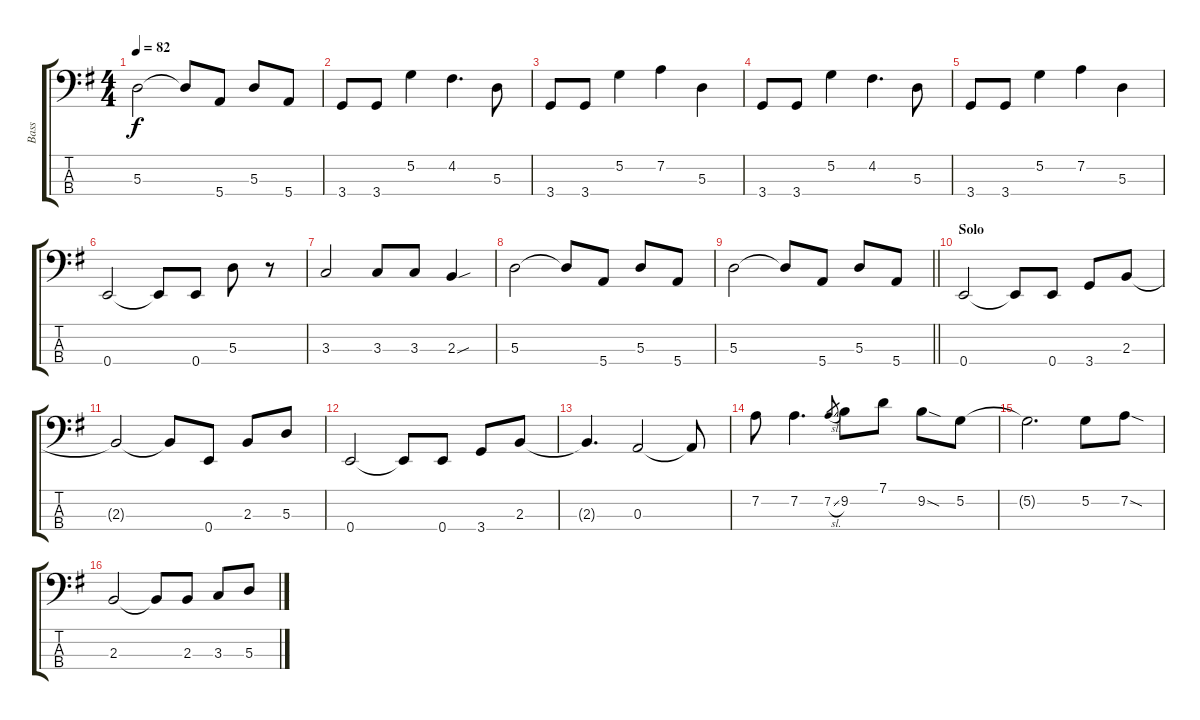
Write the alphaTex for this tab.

\track ("Bass" "Bass") {instrument electricbassfinger}
\staff {score tabs}
\tuning (G2 D2 A1 E1) {hide}
\ts (4 4)
\tempo 82
\clef f4
\ks eminor
5.3.2{dy f} 5.3{t}.8 5.4.8 5.3.8 5.4.8 |
3.4.8 3.4.8 5.2.4 4.2.4{d} 5.3.8 |
3.4.8 3.4.8 5.2.4 7.2.4 5.3.4 |
3.4.8 3.4.8 5.2.4 4.2.4{d} 5.3.8 |
3.4.8 3.4.8 5.2.4 7.2.4 5.3.4 |
0.4.2 0.4{t}.8 0.4.8 5.3.8 r.8 |
3.3.2 3.3.8 3.3.8 2.3{sou}.4 |
5.3.2 5.3{t}.8 5.4.8 5.3.8 5.4.8 |
\barLineRight lightlight
5.3.2 5.3{t}.8 5.4.8 5.3.8 5.4.8 |
\section ("" "Solo")
0.4.2 0.4{t}.8 0.4.8 3.4.8 2.3.8 |
2.3{t}.2 2.3{t}.8 0.4.8 2.3.8 5.3.8 |
0.4.2 0.4{t}.8 0.4.8 3.4.8 2.3.8 |
2.3{t}.4{d} 0.3.2 0.3{t}.8 |
7.2.8 7.2.4{d} 7.2{sl}.8{gr} 9.2.8 7.1.8 9.2{sod}.8 5.2.8 |
5.2{t}.2{d} 5.2.8 7.2{sod}.8 |
2.3.2 2.3{t}.8 2.3.8 3.3.8 5.3.8
